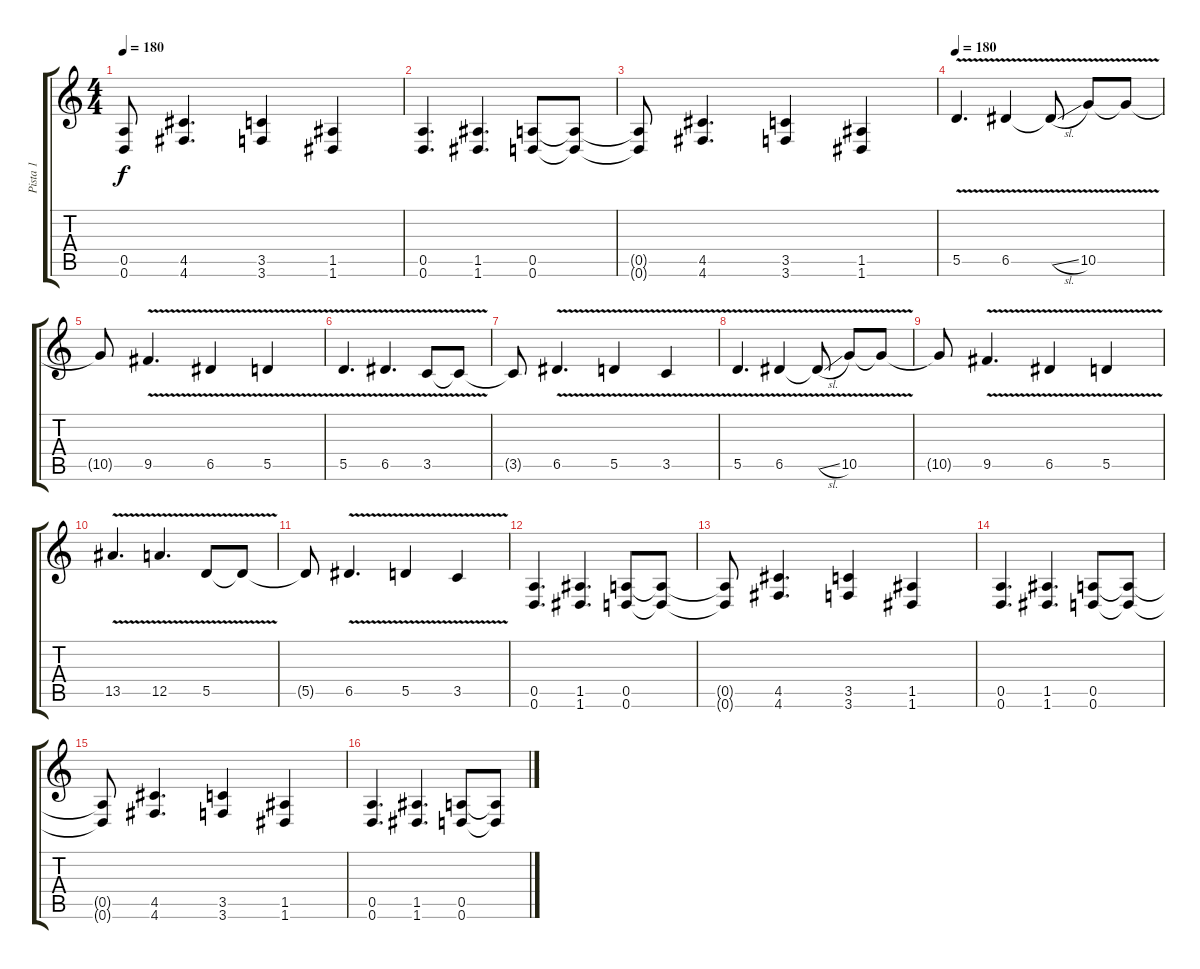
\track ("Pista 1" "Pista 1") {instrument distortionguitar}
\staff {score tabs}
\tuning (E4 B3 G3 D3 A2 D2) {hide}
\ts (4 4)
\tempo 180
\clef g2
\ks c
(0.5{t} 0.6{t}).8{dy f} (4.5 4.6).4{d} (3.5 3.6).4 (1.5 1.6).4 |
(0.5 0.6).4{d} (1.5 1.6).4{d} (0.5 0.6).8 (0.5{t} 0.6{t}).8 |
(0.5{t} 0.6{t}).8 (4.5 4.6).4{d} (3.5 3.6).4 (1.5 1.6).4 |
\tempo 180
5.5{v}.4{d} 6.5{v}.4 6.5{sl t}.8 10.5{v}.8 10.5{t}.8 |
10.5{t}.8 9.5{v}.4{d} 6.5{v}.4 5.5{v}.4 |
5.5{v}.4{d} 6.5{v}.4{d} 3.5{v}.8 3.5{t}.8 |
3.5{t}.8 6.5{v}.4{d} 5.5{v}.4 3.5{v}.4 |
5.5{v}.4{d} 6.5{v}.4 6.5{sl t}.8 10.5{v}.8 10.5{t}.8 |
10.5{t}.8 9.5{v}.4{d} 6.5{v}.4 5.5{v}.4 |
13.5{v}.4{d} 12.5{v}.4{d} 5.5{v}.8 5.5{t}.8 |
5.5{t}.8 6.5{v}.4{d} 5.5{v}.4 3.5{v}.4 |
(0.5 0.6).4{d} (1.5 1.6).4{d} (0.5 0.6).8 (0.5{t} 0.6{t}).8 |
(0.5{t} 0.6{t}).8 (4.5 4.6).4{d} (3.5 3.6).4 (1.5 1.6).4 |
(0.5 0.6).4{d} (1.5 1.6).4{d} (0.5 0.6).8 (0.5{t} 0.6{t}).8 |
(0.5{t} 0.6{t}).8 (4.5 4.6).4{d} (3.5 3.6).4 (1.5 1.6).4 |
(0.5 0.6).4{d} (1.5 1.6).4{d} (0.5 0.6).8 (0.5{t} 0.6{t}).8
